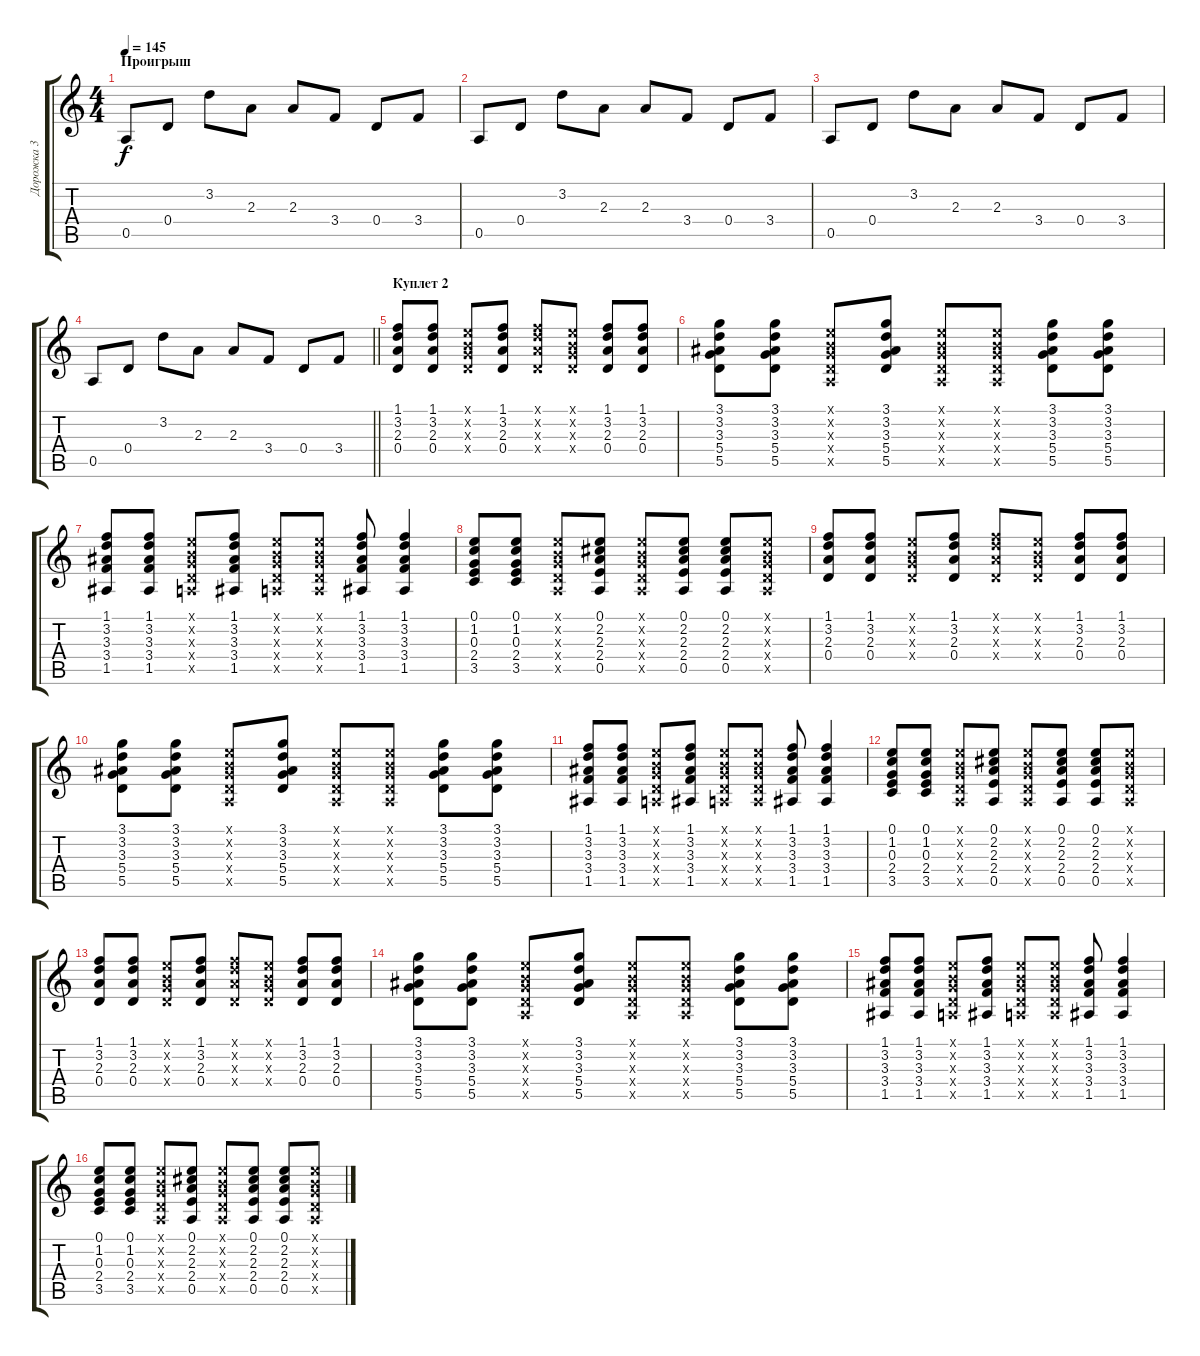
\track ("Дорожка 3" "Дорожка 3") {instrument acousticguitarsteel}
\staff {score tabs}
\tuning (E4 B3 G3 D3 A2 E2) {hide}
\ts (4 4)
\section ("" "Проигрыш")
\tempo 145
\clef g2
\ks c
0.5.8{dy f} 0.4.8 3.2.8 2.3.8 2.3.8 3.4.8 0.4.8 3.4.8 |
0.5.8 0.4.8 3.2.8 2.3.8 2.3.8 3.4.8 0.4.8 3.4.8 |
0.5.8 0.4.8 3.2.8 2.3.8 2.3.8 3.4.8 0.4.8 3.4.8 |
\barLineRight lightlight
0.5.8 0.4.8 3.2.8 2.3.8 2.3.8 3.4.8 0.4.8 3.4.8 |
\section ("" "Куплет 2")
(1.1 3.2 2.3 0.4).8 (1.1 3.2 2.3 0.4).8 (0.1{x} 0.2{x} 0.3{x} 0.4{x}).8 (1.1 3.2 2.3 0.4).8 (1.1{x} 3.2{x} 2.3{x} 0.4{x}).8 (0.1{x} 0.2{x} 0.3{x} 0.4{x}).8 (1.1 3.2 2.3 0.4).8 (1.1 3.2 2.3 0.4).8 |
(3.1 3.2 3.3 5.4 5.5).8 (3.1 3.2 3.3 5.4 5.5).8 (0.1{x} 0.2{x} 0.3{x} 0.4{x} 0.5{x}).8 (3.1 3.2 3.3 5.4 5.5).8 (0.1{x} 0.2{x} 0.3{x} 0.4{x} 0.5{x}).8 (0.1{x} 0.2{x} 0.3{x} 0.4{x} 0.5{x}).8 (3.1 3.2 3.3 5.4 5.5).8 (3.1 3.2 3.3 5.4 5.5).8 |
(1.1 3.2 3.3 3.4 1.5).8 (1.1 3.2 3.3 3.4 1.5).8 (0.1{x} 0.2{x} 0.3{x} 0.4{x} 0.5{x}).8 (1.1 3.2 3.3 3.4 1.5).8 (0.1{x} 0.2{x} 0.3{x} 0.4{x} 0.5{x}).8 (0.1{x} 0.2{x} 0.3{x} 0.4{x} 0.5{x}).8 (1.1 3.2 3.3 3.4 1.5).8 (1.1 3.2 3.3 3.4 1.5).4 |
(0.1 1.2 0.3 2.4 3.5).8 (0.1 1.2 0.3 2.4 3.5).8 (0.1{x} 0.2{x} 0.3{x} 0.4{x} 0.5{x}).8 (0.1 2.2 2.3 2.4 0.5).8 (0.1{x} 0.2{x} 0.3{x} 0.4{x} 0.5{x}).8 (0.1 2.2 2.3 2.4 0.5).8 (0.1 2.2 2.3 2.4 0.5).8 (0.1{x} 0.2{x} 0.3{x} 0.4{x} 0.5{x}).8 |
(1.1 3.2 2.3 0.4).8 (1.1 3.2 2.3 0.4).8 (0.1{x} 0.2{x} 0.3{x} 0.4{x}).8 (1.1 3.2 2.3 0.4).8 (1.1{x} 3.2{x} 2.3{x} 0.4{x}).8 (0.1{x} 0.2{x} 0.3{x} 0.4{x}).8 (1.1 3.2 2.3 0.4).8 (1.1 3.2 2.3 0.4).8 |
(3.1 3.2 3.3 5.4 5.5).8 (3.1 3.2 3.3 5.4 5.5).8 (0.1{x} 0.2{x} 0.3{x} 0.4{x} 0.5{x}).8 (3.1 3.2 3.3 5.4 5.5).8 (0.1{x} 0.2{x} 0.3{x} 0.4{x} 0.5{x}).8 (0.1{x} 0.2{x} 0.3{x} 0.4{x} 0.5{x}).8 (3.1 3.2 3.3 5.4 5.5).8 (3.1 3.2 3.3 5.4 5.5).8 |
(1.1 3.2 3.3 3.4 1.5).8 (1.1 3.2 3.3 3.4 1.5).8 (0.1{x} 0.2{x} 0.3{x} 0.4{x} 0.5{x}).8 (1.1 3.2 3.3 3.4 1.5).8 (0.1{x} 0.2{x} 0.3{x} 0.4{x} 0.5{x}).8 (0.1{x} 0.2{x} 0.3{x} 0.4{x} 0.5{x}).8 (1.1 3.2 3.3 3.4 1.5).8 (1.1 3.2 3.3 3.4 1.5).4 |
(0.1 1.2 0.3 2.4 3.5).8 (0.1 1.2 0.3 2.4 3.5).8 (0.1{x} 0.2{x} 0.3{x} 0.4{x} 0.5{x}).8 (0.1 2.2 2.3 2.4 0.5).8 (0.1{x} 0.2{x} 0.3{x} 0.4{x} 0.5{x}).8 (0.1 2.2 2.3 2.4 0.5).8 (0.1 2.2 2.3 2.4 0.5).8 (0.1{x} 0.2{x} 0.3{x} 0.4{x} 0.5{x}).8 |
(1.1 3.2 2.3 0.4).8 (1.1 3.2 2.3 0.4).8 (0.1{x} 0.2{x} 0.3{x} 0.4{x}).8 (1.1 3.2 2.3 0.4).8 (1.1{x} 3.2{x} 2.3{x} 0.4{x}).8 (0.1{x} 0.2{x} 0.3{x} 0.4{x}).8 (1.1 3.2 2.3 0.4).8 (1.1 3.2 2.3 0.4).8 |
(3.1 3.2 3.3 5.4 5.5).8 (3.1 3.2 3.3 5.4 5.5).8 (0.1{x} 0.2{x} 0.3{x} 0.4{x} 0.5{x}).8 (3.1 3.2 3.3 5.4 5.5).8 (0.1{x} 0.2{x} 0.3{x} 0.4{x} 0.5{x}).8 (0.1{x} 0.2{x} 0.3{x} 0.4{x} 0.5{x}).8 (3.1 3.2 3.3 5.4 5.5).8 (3.1 3.2 3.3 5.4 5.5).8 |
(1.1 3.2 3.3 3.4 1.5).8 (1.1 3.2 3.3 3.4 1.5).8 (0.1{x} 0.2{x} 0.3{x} 0.4{x} 0.5{x}).8 (1.1 3.2 3.3 3.4 1.5).8 (0.1{x} 0.2{x} 0.3{x} 0.4{x} 0.5{x}).8 (0.1{x} 0.2{x} 0.3{x} 0.4{x} 0.5{x}).8 (1.1 3.2 3.3 3.4 1.5).8 (1.1 3.2 3.3 3.4 1.5).4 |
(0.1 1.2 0.3 2.4 3.5).8 (0.1 1.2 0.3 2.4 3.5).8 (0.1{x} 0.2{x} 0.3{x} 0.4{x} 0.5{x}).8 (0.1 2.2 2.3 2.4 0.5).8 (0.1{x} 0.2{x} 0.3{x} 0.4{x} 0.5{x}).8 (0.1 2.2 2.3 2.4 0.5).8 (0.1 2.2 2.3 2.4 0.5).8 (0.1{x} 0.2{x} 0.3{x} 0.4{x} 0.5{x}).8
